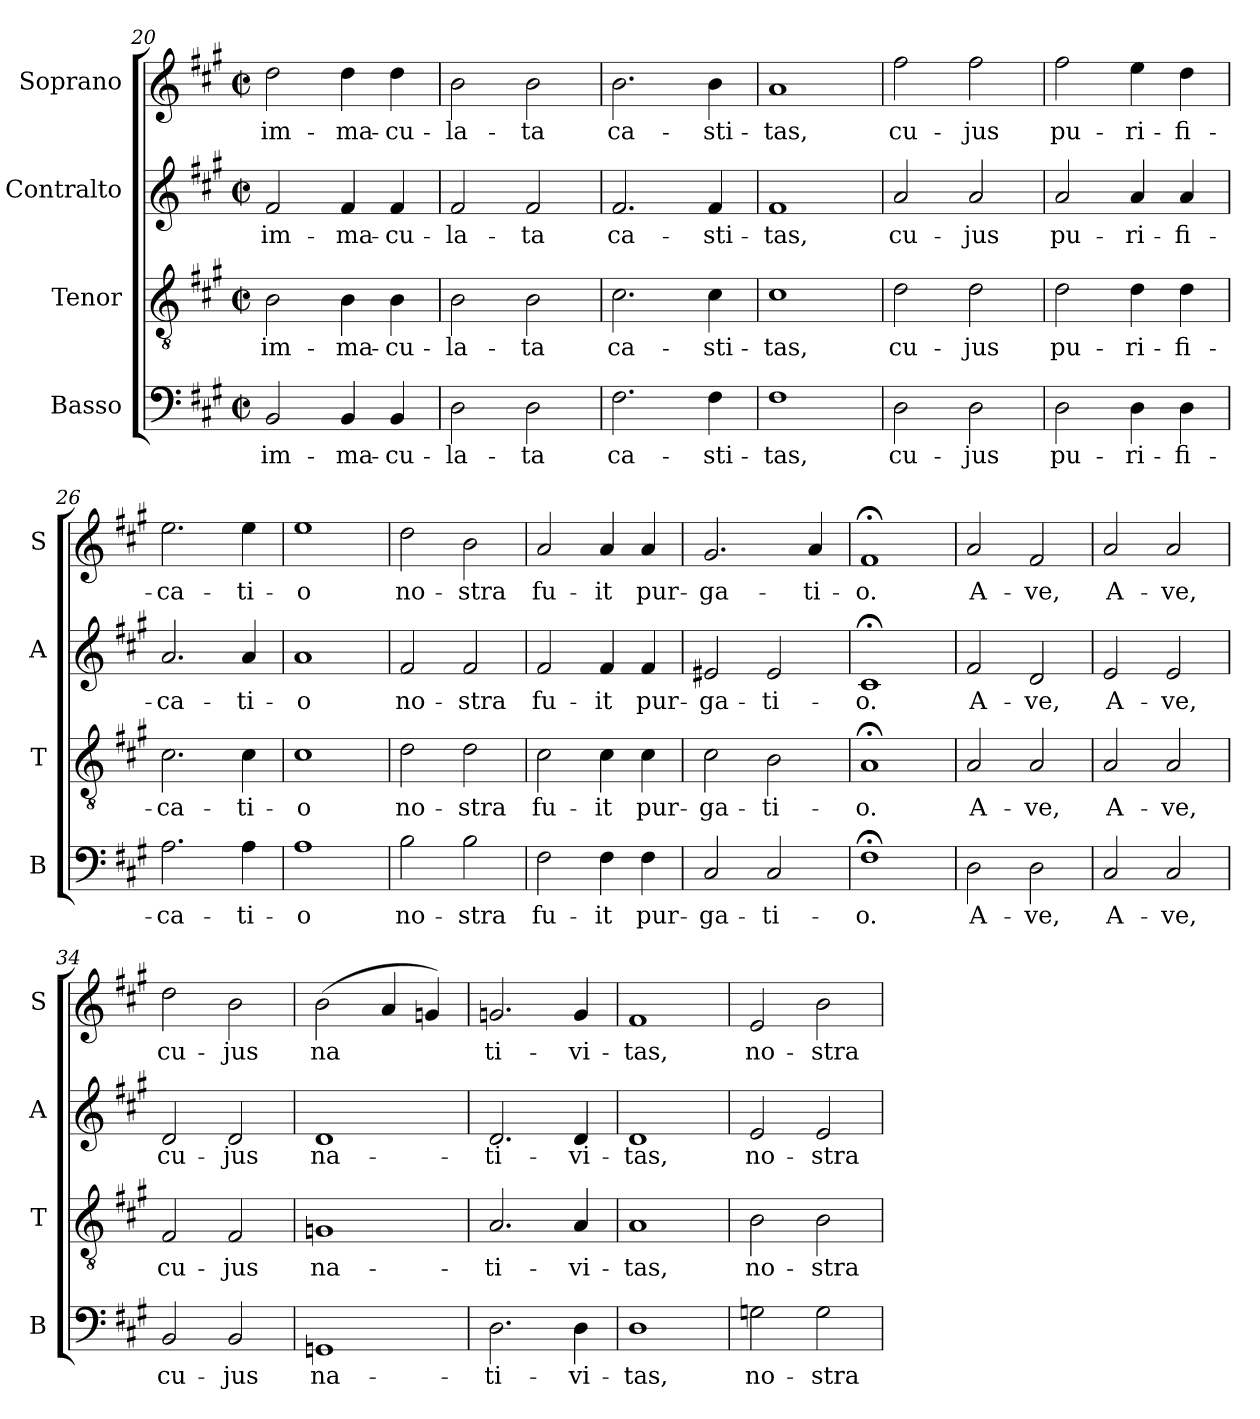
**kern	**text	**kern	**text	**kern	**text	**kern	**text
*part4	*part4	*part3	*part3	*part2	*part2	*part1	*part1
*staff4	*staff4	*staff3	*staff3	*staff2	*staff2	*staff1	*staff1
*I"Basso	*	*I"Tenor	*	*I"Contralto	*	*I"Soprano	*
*I'B	*	*I'T	*	*I'A	*	*I'S	*
*clefF4	*	*clefGv2	*	*clefG2	*	*clefG2	*
*k[f#c#g#]	*	*k[f#c#g#]	*	*k[f#c#g#]	*	*k[f#c#g#]	*
*A:	*	*A:	*	*A:	*	*A:	*
*M2/2	*	*M2/2	*	*M2/2	*	*M2/2	*
*met(c|)	*	*met(c|)	*	*met(c|)	*	*met(c|)	*
=20	=20	=20	=20	=20	=20	=20	=20
!	!LO:LY:b:cj	!	!LO:LY:b:cj	!	!LO:LY:b:cj	!	!LO:LY:b:cj
2BB/	im-	2B\	im-	2f#/	im-	2dd\	im-
!	!LO:LY:b:cj	!	!LO:LY:b:cj	!	!LO:LY:b:cj	!	!LO:LY:b:cj
4BB/	-ma-	4B\	-ma-	4f#/	-ma-	4dd\	-ma-
!	!LO:LY:b:cj	!	!LO:LY:b:cj	!	!LO:LY:b:cj	!	!LO:LY:b:cj
4BB/	-cu-	4B\	-cu-	4f#/	-cu-	4dd\	-cu-
!!LO:LB:g=z
=21	=21	=21	=21	=21	=21	=21	=21
!	!LO:LY:b:cj	!	!LO:LY:b:cj	!	!LO:LY:b:cj	!	!LO:LY:b:cj
2D\	-la-	2B\	-la-	2f#/	-la-	2b\	-la-
!	!LO:LY:b:cj	!	!LO:LY:b:cj	!	!LO:LY:b:cj	!	!LO:LY:b:cj
2D\	-ta	2B\	-ta	2f#/	-ta	2b\	-ta
=22	=22	=22	=22	=22	=22	=22	=22
!	!LO:LY:b:cj	!	!LO:LY:b:cj	!	!LO:LY:b:cj	!	!LO:LY:b:cj
2.F#\	ca-	2.c#\	ca-	2.f#/	ca-	2.b\	ca-
!	!LO:LY:b:cj	!	!LO:LY:b:cj	!	!LO:LY:b:cj	!	!LO:LY:b:cj
4F#\	-sti-	4c#\	-sti-	4f#/	-sti-	4b\	-sti-
=23	=23	=23	=23	=23	=23	=23	=23
!	!LO:LY:b:cj	!	!LO:LY:b:cj	!	!LO:LY:b:cj	!	!LO:LY:b:cj
1F#	-tas,	1c#	-tas,	1f#	-tas,	1a	-tas,
=24	=24	=24	=24	=24	=24	=24	=24
!	!LO:LY:b:cj	!	!LO:LY:b:cj	!	!LO:LY:b:cj	!	!LO:LY:b:cj
2D\	cu-	2d\	cu-	2a/	cu-	2ff#\	cu-
!	!LO:LY:b:cj	!	!LO:LY:b:cj	!	!LO:LY:b:cj	!	!LO:LY:b:cj
2D\	-jus	2d\	-jus	2a/	-jus	2ff#\	-jus
=25	=25	=25	=25	=25	=25	=25	=25
!	!LO:LY:b:cj	!	!LO:LY:b:cj	!	!LO:LY:b:cj	!	!LO:LY:b:cj
2D\	pu-	2d\	pu-	2a/	pu-	2ff#\	pu-
!	!LO:LY:b:cj	!	!LO:LY:b:cj	!	!LO:LY:b:cj	!	!LO:LY:b:cj
4D\	-ri-	4d\	-ri-	4a/	-ri-	4ee\	-ri-
!	!LO:LY:b:cj	!	!LO:LY:b:cj	!	!LO:LY:b:cj	!	!LO:LY:b:cj
4D\	-fi-	4d\	-fi-	4a/	-fi-	4dd\	-fi-
!!LO:LB:g=z
=26	=26	=26	=26	=26	=26	=26	=26
!	!LO:LY:b:cj	!	!LO:LY:b:cj	!	!LO:LY:b:cj	!	!LO:LY:b:cj
2.A\	-ca-	2.c#\	-ca-	2.a/	-ca-	2.ee\	-ca-
!	!LO:LY:b:cj	!	!LO:LY:b:cj	!	!LO:LY:b:cj	!	!LO:LY:b:cj
4A\	-ti-	4c#\	-ti-	4a/	-ti-	4ee\	-ti-
=27	=27	=27	=27	=27	=27	=27	=27
!	!LO:LY:b:cj	!	!LO:LY:b:cj	!	!LO:LY:b:cj	!	!LO:LY:b:cj
1A	-o	1c#	-o	1a	-o	1ee	-o
=28	=28	=28	=28	=28	=28	=28	=28
!	!LO:LY:b:cj	!	!LO:LY:b:cj	!	!LO:LY:b:cj	!	!LO:LY:b:cj
2B\	no-	2d\	no-	2f#/	no-	2dd\	no-
!	!LO:LY:b:cj	!	!LO:LY:b:cj	!	!LO:LY:b:cj	!	!LO:LY:b:cj
2B\	-stra	2d\	-stra	2f#/	-stra	2b\	-stra
=29	=29	=29	=29	=29	=29	=29	=29
!	!LO:LY:b:cj	!	!LO:LY:b:cj	!	!LO:LY:b:cj	!	!LO:LY:b:cj
2F#\	fu-	2c#\	fu-	2f#/	fu-	2a/	fu-
!	!LO:LY:b:cj	!	!LO:LY:b:cj	!	!LO:LY:b:cj	!	!LO:LY:b:cj
4F#\	-it	4c#\	-it	4f#/	-it	4a/	-it
!	!LO:LY:b:cj	!	!LO:LY:b:cj	!	!LO:LY:b:cj	!	!LO:LY:b:cj
4F#\	pur-	4c#\	pur-	4f#/	pur-	4a/	pur-
=30	=30	=30	=30	=30	=30	=30	=30
!	!LO:LY:b:cj	!	!LO:LY:b:cj	!	!LO:LY:b:cj	!	!LO:LY:b:cj
2C#/	-ga-	2c#\	-ga-	2e#X/	-ga-	2.g#/	-ga-
!	!LO:LY:b:cj	!	!LO:LY:b:cj	!	!LO:LY:b:cj	!	!
2C#/	-ti-	2B\	-ti-	2e#/	-ti-	.	.
!	!	!	!	!	!	!	!LO:LY:b:cj
.	.	.	.	.	.	4a/	-ti-
!!LO:PB:g=z
=31	=31	=31	=31	=31	=31	=31	=31
!	!LO:LY:b:cj	!	!LO:LY:b:cj	!	!LO:LY:b:cj	!	!LO:LY:b:cj
1F#;<	-o.	1A;<	-o.	1c#;<	-o.	1f#;<	-o.
=32	=32	=32	=32	=32	=32	=32	=32
!	!LO:LY:b:cj	!	!LO:LY:b:cj	!	!LO:LY:b:cj	!	!LO:LY:b:cj
2D\	A-	2A/	A-	2f#/	A-	2a/	A-
!	!LO:LY:b:cj	!	!LO:LY:b:cj	!	!LO:LY:b:cj	!	!LO:LY:b:cj
2D\	-ve,	2A/	-ve,	2d/	-ve,	2f#/	-ve,
=33	=33	=33	=33	=33	=33	=33	=33
!	!LO:LY:b:cj	!	!LO:LY:b:cj	!	!LO:LY:b:cj	!	!LO:LY:b:cj
2C#/	A-	2A/	A-	2e/	A-	2a/	A-
!	!LO:LY:b:cj	!	!LO:LY:b:cj	!	!LO:LY:b:cj	!	!LO:LY:b:cj
2C#/	-ve,	2A/	-ve,	2e/	-ve,	2a/	-ve,
=34	=34	=34	=34	=34	=34	=34	=34
!	!LO:LY:b:cj	!	!LO:LY:b:cj	!	!LO:LY:b:cj	!	!LO:LY:b:cj
2BB/	cu-	2F#/	cu-	2d/	cu-	2dd\	cu-
!	!LO:LY:b:cj	!	!LO:LY:b:cj	!	!LO:LY:b:cj	!	!LO:LY:b:cj
2BB/	-jus	2F#/	-jus	2d/	-jus	2b\	-jus
=35	=35	=35	=35	=35	=35	=35	=35
!	!LO:LY:b:cj	!	!LO:LY:b:cj	!	!LO:LY:b:cj	!	!LO:LY:b:cj
1GGn	na-	1Gn	na-	1d	na-	(>2b\	na-
!	!	!	!	!	!	!	!LO:LY:b:cj
.	.	.	.	.	.	4a/	--
!	!	!	!	!	!	!	!LO:LY:b:cj
.	.	.	.	.	.	4gn/)	--
!!LO:LB:g=z
=36	=36	=36	=36	=36	=36	=36	=36
!	!LO:LY:b:cj	!	!LO:LY:b:cj	!	!LO:LY:b:cj	!	!LO:LY:b:cj
2.D\	-ti-	2.A/	-ti-	2.d/	-ti-	2.gn/	-ti-
!	!LO:LY:b:cj	!	!LO:LY:b:cj	!	!LO:LY:b:cj	!	!LO:LY:b:cj
4D\	-vi-	4A/	-vi-	4d/	-vi-	4g/	-vi-
=37	=37	=37	=37	=37	=37	=37	=37
!	!LO:LY:b:cj	!	!LO:LY:b:cj	!	!LO:LY:b:cj	!	!LO:LY:b:cj
1D	-tas,	1A	-tas,	1d	-tas,	1f#	-tas,
=38	=38	=38	=38	=38	=38	=38	=38
!	!LO:LY:b:cj	!	!LO:LY:b:cj	!	!LO:LY:b:cj	!	!LO:LY:b:cj
2Gn\	no-	2B\	no-	2e/	no-	2e/	no-
!	!LO:LY:b:cj	!	!LO:LY:b:cj	!	!LO:LY:b:cj	!	!LO:LY:b:cj
2G\	-stra	2B\	-stra	2e/	-stra	2b\	-stra
=	=	=	=	=	=	=	=
*-	*-	*-	*-	*-	*-	*-	*-
